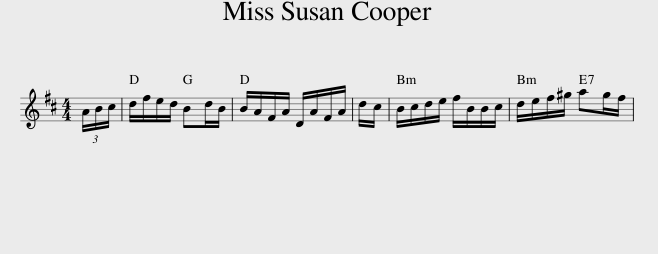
X:1
L:1/8
M:4/4
I:linebreak $
K:D
V:1 treble
V:1
 (3A/B/c/ | d/f/e/d/ Bd/B/ | B/A/F/A/ D/A/F/A/ | d/c/ | B/c/d/e/ f/B/B/c/ | %5
 d/e/f/^g/ ag/f/ | %6
